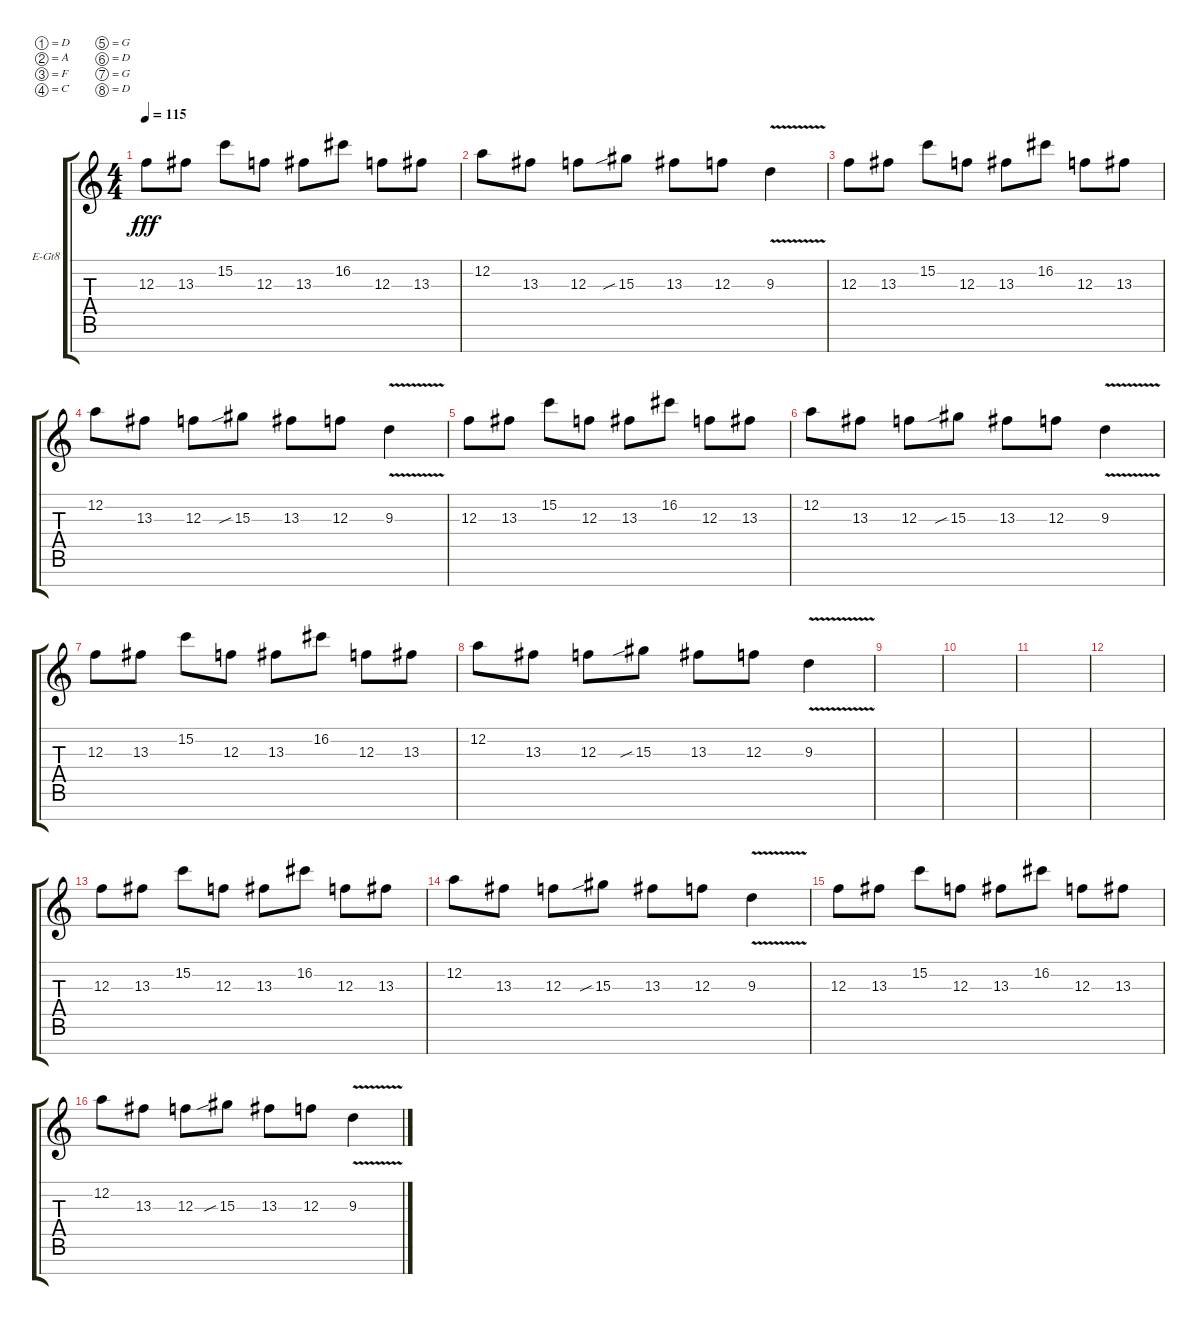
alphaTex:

\bracketExtendMode groupsimilarinstruments
\firstSystemTrackNameOrientation horizontal
\otherSystemsTrackNameOrientation horizontal
\track ("Tape Delay" "E-Gt8") {instrument overdrivenguitar}
\staff {score tabs}
\tuning (D4 A3 F3 C3 G2 D2 G1 D1)
\ts (4 4)
\tempo 115
\clef g2
\ks c
12.3.8{dy fff} 13.3.8 15.2.8 12.3.8 13.3.8 16.2.8 12.3.8 13.3.8 |
12.2.8 13.3.8 12.3.8 15.3{sib}.8 13.3.8 12.3.8 9.3{v}.4 |
12.3.8 13.3.8 15.2.8 12.3.8 13.3.8 16.2.8 12.3.8 13.3.8 |
12.2.8 13.3.8 12.3.8 15.3{sib}.8 13.3.8 12.3.8 9.3{v}.4 |
12.3.8 13.3.8 15.2.8 12.3.8 13.3.8 16.2.8 12.3.8 13.3.8 |
12.2.8 13.3.8 12.3.8 15.3{sib}.8 13.3.8 12.3.8 9.3{v}.4 |
12.3.8 13.3.8 15.2.8 12.3.8 13.3.8 16.2.8 12.3.8 13.3.8 |
12.2.8 13.3.8 12.3.8 15.3{sib}.8 13.3.8 12.3.8 9.3{v}.4 |
|
|
|
|
12.3.8 13.3.8 15.2.8 12.3.8 13.3.8 16.2.8 12.3.8 13.3.8 |
12.2.8 13.3.8 12.3.8 15.3{sib}.8 13.3.8 12.3.8 9.3{v}.4 |
12.3.8 13.3.8 15.2.8 12.3.8 13.3.8 16.2.8 12.3.8 13.3.8 |
12.2.8 13.3.8 12.3.8 15.3{sib}.8 13.3.8 12.3.8 9.3{v}.4
